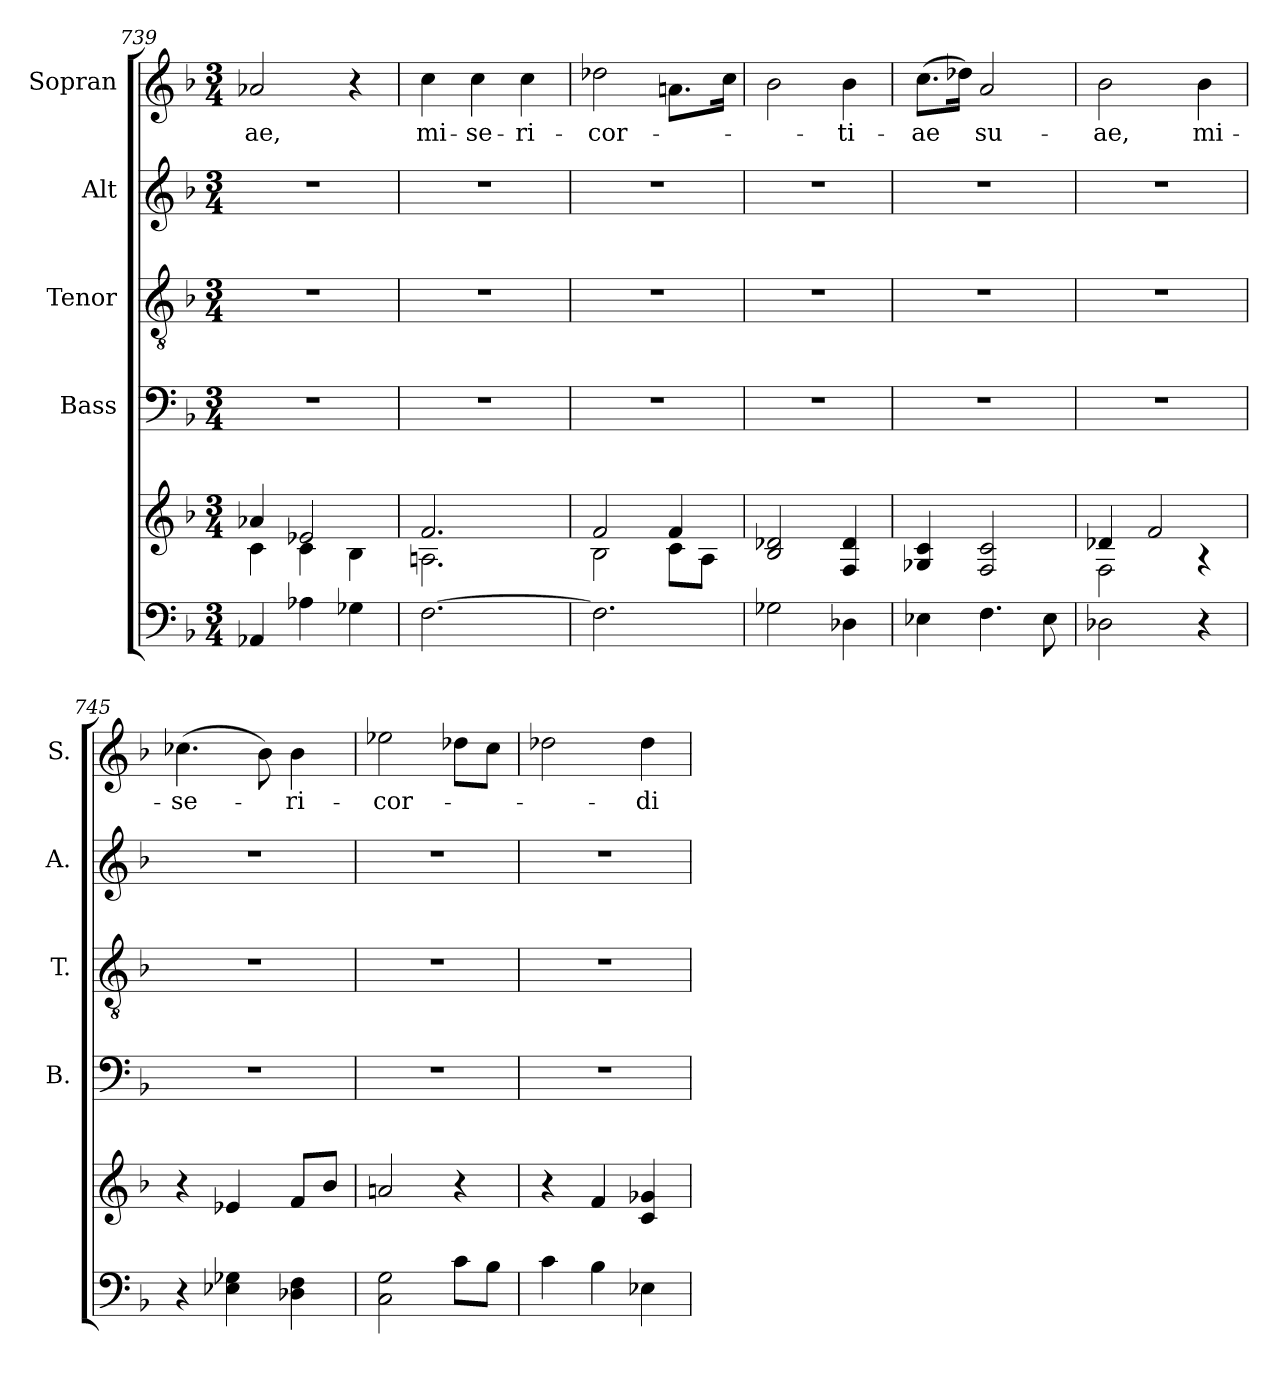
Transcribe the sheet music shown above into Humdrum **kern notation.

**kern	**kern	**kern	**kern	**kern	**kern	**text
*part5	*part5	*part4	*part3	*part2	*part1	*part1
*staff6	*staff5	*staff4	*staff3	*staff2	*staff1	*staff1
*	*	*I"Bass	*I"Tenor	*I"Alt	*I"Sopran	*
*	*	*I'B.	*I'T.	*I'A.	*I'S.	*
*clefF4	*clefG2	*clefF4	*clefGv2	*clefG2	*clefG2	*
*k[b-]	*k[b-]	*k[b-]	*k[b-]	*k[b-]	*k[b-]	*
*F:	*F:	*F:	*F:	*F:	*F:	*
*M3/4	*M3/4	*M3/4	*M3/4	*M3/4	*M3/4	*
=739	=739	=739	=739	=739	=739	=739
*	*^	*	*	*	*	*
!	!	!	!	!	!	!	!LO:LY:b
4AA-X/	4a-X/	4c\	2.r	2.r	2.r	2a-X/	-ae,
4A-X\	2e-X/	4c\	.	.	.	.	.
4G-X\	.	4B-\	.	.	.	4r	.
=740	=740	=740	=740	=740	=740	=740	=740
!	!	!	!	!	!	!	!LO:LY:b
[2.F\	2.f/	2.An\	2.r	2.r	2.r	4cc\	mi-
!	!	!	!	!	!	!	!LO:LY:b
.	.	.	.	.	.	4cc\	-se-
!	!	!	!	!	!	!	!LO:LY:b
.	.	.	.	.	.	4cc\	-ri-
=741	=741	=741	=741	=741	=741	=741	=741
!	!	!	!	!	!	!	!LO:LY:b
2.F\]	2f/	2B-\	2.r	2.r	2.r	2dd-X\	-cor-
.	4f/	8c\L	.	.	.	8.an\L	.
.	.	8A\J	.	.	.	.	.
.	.	.	.	.	.	16cc\Jk	.
*	*v	*v	*	*	*	*	*
=742	=742	=742	=742	=742	=742	=742
2G-X\	2B-/ 2d-X/	2.r	2.r	2.r	2b-\	.
!	!	!	!	!	!	!LO:LY:b
4D-X\	4F/ 4d-/	.	.	.	4b-\	-ti-
=743	=743	=743	=743	=743	=743	=743
!	!	!	!	!	!	!LO:LY:b
4E-X\	4G-X/ 4c/	2.r	2.r	2.r	(>8.cc\L	-ae
.	.	.	.	.	16dd-X\Jk)	.
!	!	!	!	!	!	!LO:LY:b
4.F\	2F/ 2c/	.	.	.	2a/	su-
8E-\	.	.	.	.	.	.
!!LO:PB:g=z
=744	=744	=744	=744	=744	=744	=744
*	*^	*	*	*	*	*
!	!	!	!	!	!	!	!LO:LY:b
2D-X\	4d-X/	2F\	2.r	2.r	2.r	2b-\	-ae,
.	2f/	.	.	.	.	.	.
!	!	!	!	!	!	!	!LO:LY:b
4r	.	4rA	.	.	.	4b-\	mi-
=745	=745	=745	=745	=745	=745	=745	=745
!	!	!	!	!	!	!	!LO:LY:b
*	*v	*v	*	*	*	*	*
4r	4r	2.r	2.r	2.r	(>4.cc-X\	-se-
4E-X\ 4G-X\	4e-X/	.	.	.	.	.
.	.	.	.	.	8b-\)	.
!	!	!	!	!	!	!LO:LY:b
4D-X\ 4F\	8f/L	.	.	.	4b-\	-ri-
.	8b-/J	.	.	.	.	.
=746	=746	=746	=746	=746	=746	=746
!	!	!	!	!	!	!LO:LY:b
2C\ 2G\	2an/	2.r	2.r	2.r	2ee-X\	-cor-
8c\L	4r	.	.	.	8dd-X\L	.
8B-\J	.	.	.	.	8cc\J	.
=747	=747	=747	=747	=747	=747	=747
4c\	4r	2.r	2.r	2.r	2dd-X\	.
4B-\	4f/	.	.	.	.	.
!	!	!	!	!	!	!LO:LY:b
4E-X\	4c/ 4g-X/	.	.	.	4dd-\	-di-
=	=	=	=	=	=	=
*-	*-	*-	*-	*-	*-	*-
